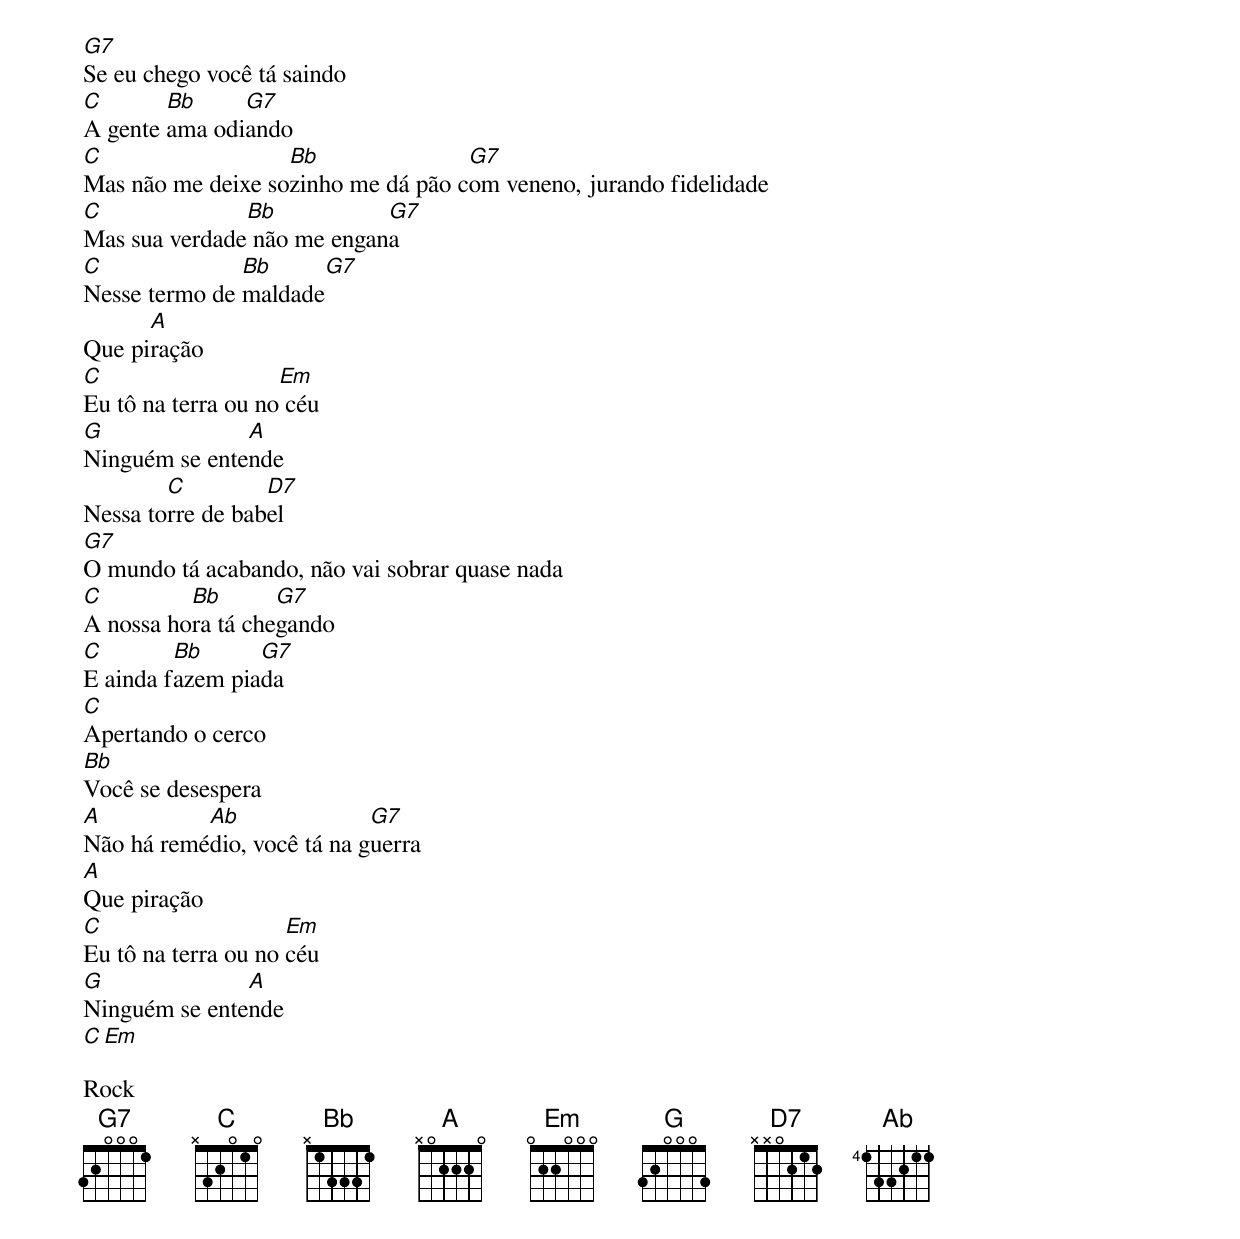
G7
Se eu chego você tá saindo
C       Bb     G7
A gente ama odiando
C                  Bb               G7
Mas não me deixe sozinho me dá pão com veneno, jurando fidelidade
C              Bb           G7
Mas sua verdade não me engana
C              Bb      G7
Nesse termo de maldade
      A
Que piração
C                   Em
Eu tô na terra ou no céu
G              A
Ninguém se entende
        C         D7
Nessa torre de babel
G7
O mundo tá acabando, não vai sobrar quase nada
C         Bb       G7
A nossa hora tá chegando
C        Bb      G7
E ainda fazem piada
C
Apertando o cerco
Bb
Você se desespera
A          Ab               G7
Não há remédio, você tá na guerra
A
Que piração
C                    Em
Eu tô na terra ou no céu
G              A
Ninguém se entende
       C         Em

Rock
